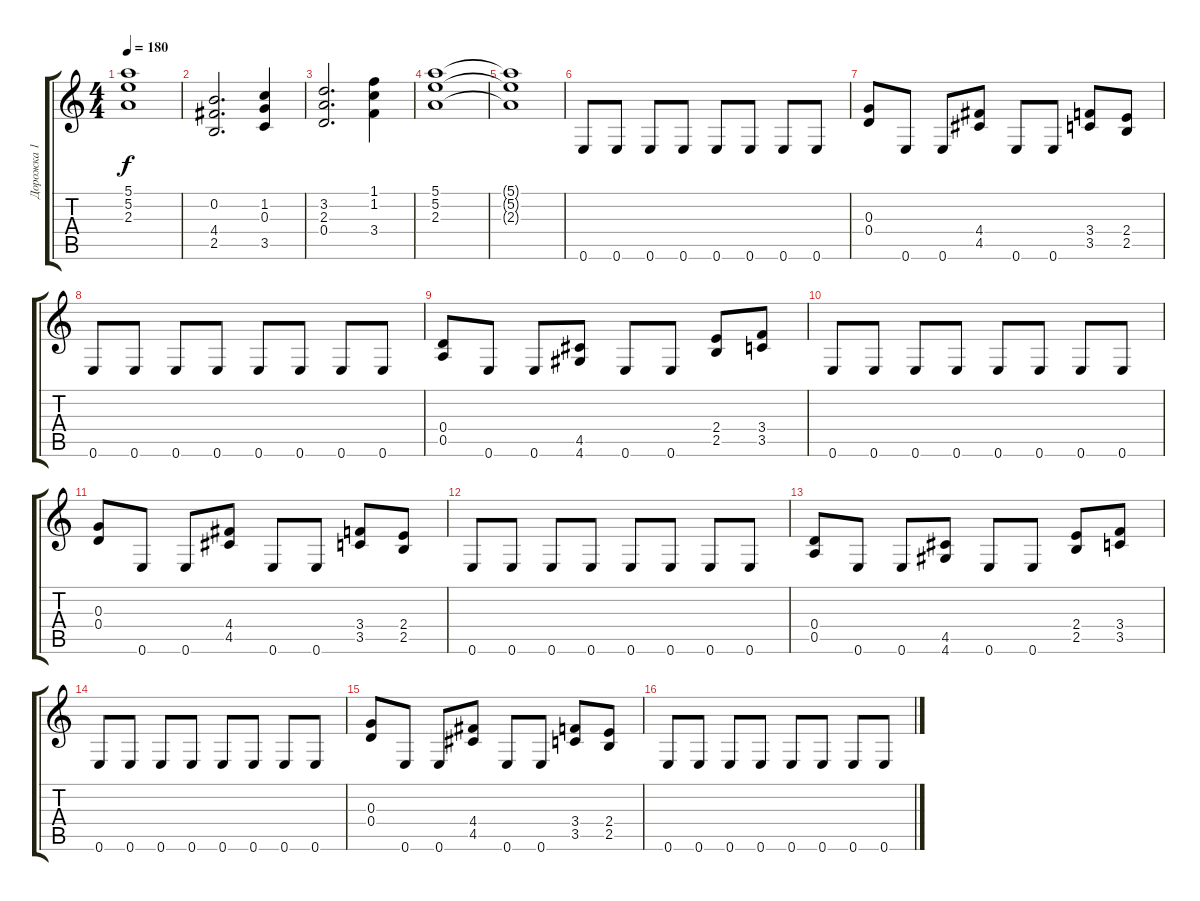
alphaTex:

\track ("Дорожка 1" "Дорожка 1") {instrument distortionguitar}
\staff {score tabs}
\tuning (E4 B3 G3 D3 A2 E2) {hide}
\ts (4 4)
\tempo 180
\clef g2
\ks c
(5.1{t} 5.2{t} 2.3{t}).1{dy f} |
(0.2 4.4 2.5).2{d} (1.2 0.3 3.5).4 |
(3.2 2.3 0.4).2{d} (1.1 1.2 3.4).4 |
(5.1 5.2 2.3).1 |
(5.1{t} 5.2{t} 2.3{t}).1 |
0.6.8 0.6.8 0.6.8 0.6.8 0.6.8 0.6.8 0.6.8 0.6.8 |
(0.3 0.4).8 0.6.8 0.6.8 (4.4 4.5).8 0.6.8 0.6.8 (3.4 3.5).8 (2.4 2.5).8 |
0.6.8 0.6.8 0.6.8 0.6.8 0.6.8 0.6.8 0.6.8 0.6.8 |
(0.4 0.5).8 0.6.8 0.6.8 (4.5 4.6).8 0.6.8 0.6.8 (2.4 2.5).8 (3.4 3.5).8 |
0.6.8 0.6.8 0.6.8 0.6.8 0.6.8 0.6.8 0.6.8 0.6.8 |
(0.3 0.4).8 0.6.8 0.6.8 (4.4 4.5).8 0.6.8 0.6.8 (3.4 3.5).8 (2.4 2.5).8 |
0.6.8 0.6.8 0.6.8 0.6.8 0.6.8 0.6.8 0.6.8 0.6.8 |
(0.4 0.5).8 0.6.8 0.6.8 (4.5 4.6).8 0.6.8 0.6.8 (2.4 2.5).8 (3.4 3.5).8 |
0.6.8 0.6.8 0.6.8 0.6.8 0.6.8 0.6.8 0.6.8 0.6.8 |
(0.3 0.4).8 0.6.8 0.6.8 (4.4 4.5).8 0.6.8 0.6.8 (3.4 3.5).8 (2.4 2.5).8 |
0.6.8 0.6.8 0.6.8 0.6.8 0.6.8 0.6.8 0.6.8 0.6.8
